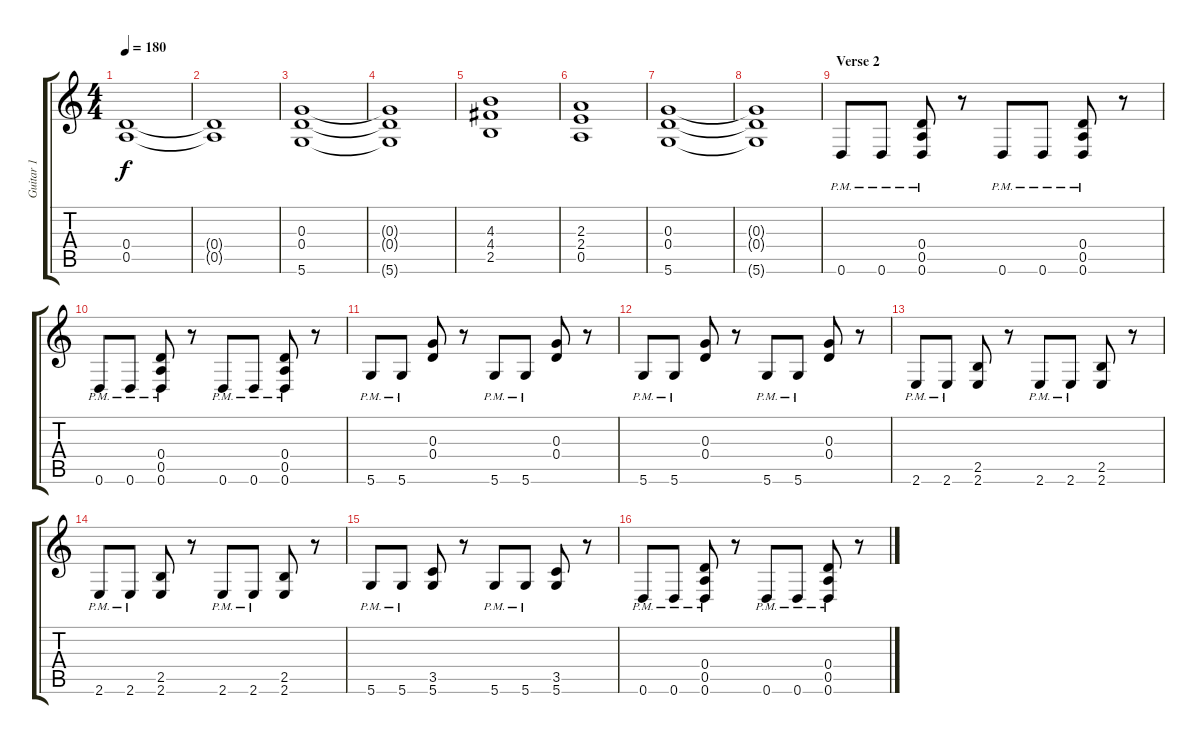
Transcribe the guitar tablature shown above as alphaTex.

\track ("Guitar 1" "Guitar 1") {instrument overdrivenguitar}
\staff {score tabs}
\tuning (E4 B3 G3 D3 A2 D2) {hide}
\ts (4 4)
\tempo 180
\clef g2
\ks c
(0.4 0.5).1{dy f} |
(0.4{t} 0.5{t}).1 |
(0.3 0.4 5.6).1 |
(0.3{t} 0.4{t} 5.6{t}).1 |
(4.3 4.4 2.5).1 |
(2.3 2.4 0.5).1 |
(0.3 0.4 5.6).1 |
(0.3{t} 0.4{t} 5.6{t}).1 |
\section ("" "Verse 2")
0.6{pm}.8 0.6{pm}.8 (0.4 0.5 0.6{pm}).8 r.8 0.6{pm}.8 0.6{pm}.8 (0.4 0.5 0.6{pm}).8 r.8 |
0.6{pm}.8 0.6{pm}.8 (0.4 0.5 0.6{pm}).8 r.8 0.6{pm}.8 0.6{pm}.8 (0.4 0.5 0.6{pm}).8 r.8 |
5.6{pm}.8 5.6{pm}.8 (0.3 0.4).8 r.8 5.6{pm}.8 5.6{pm}.8 (0.3 0.4).8 r.8 |
5.6{pm}.8 5.6{pm}.8 (0.3 0.4).8 r.8 5.6{pm}.8 5.6{pm}.8 (0.3 0.4).8 r.8 |
2.6{pm}.8 2.6{pm}.8 (2.5 2.6).8 r.8 2.6{pm}.8 2.6{pm}.8 (2.5 2.6).8 r.8 |
2.6{pm}.8 2.6{pm}.8 (2.5 2.6).8 r.8 2.6{pm}.8 2.6{pm}.8 (2.5 2.6).8 r.8 |
5.6{pm}.8 5.6{pm}.8 (3.5 5.6).8 r.8 5.6{pm}.8 5.6{pm}.8 (3.5 5.6).8 r.8 |
0.6{pm}.8 0.6{pm}.8 (0.4 0.5 0.6{pm}).8 r.8 0.6{pm}.8 0.6{pm}.8 (0.4 0.5 0.6{pm}).8 r.8
